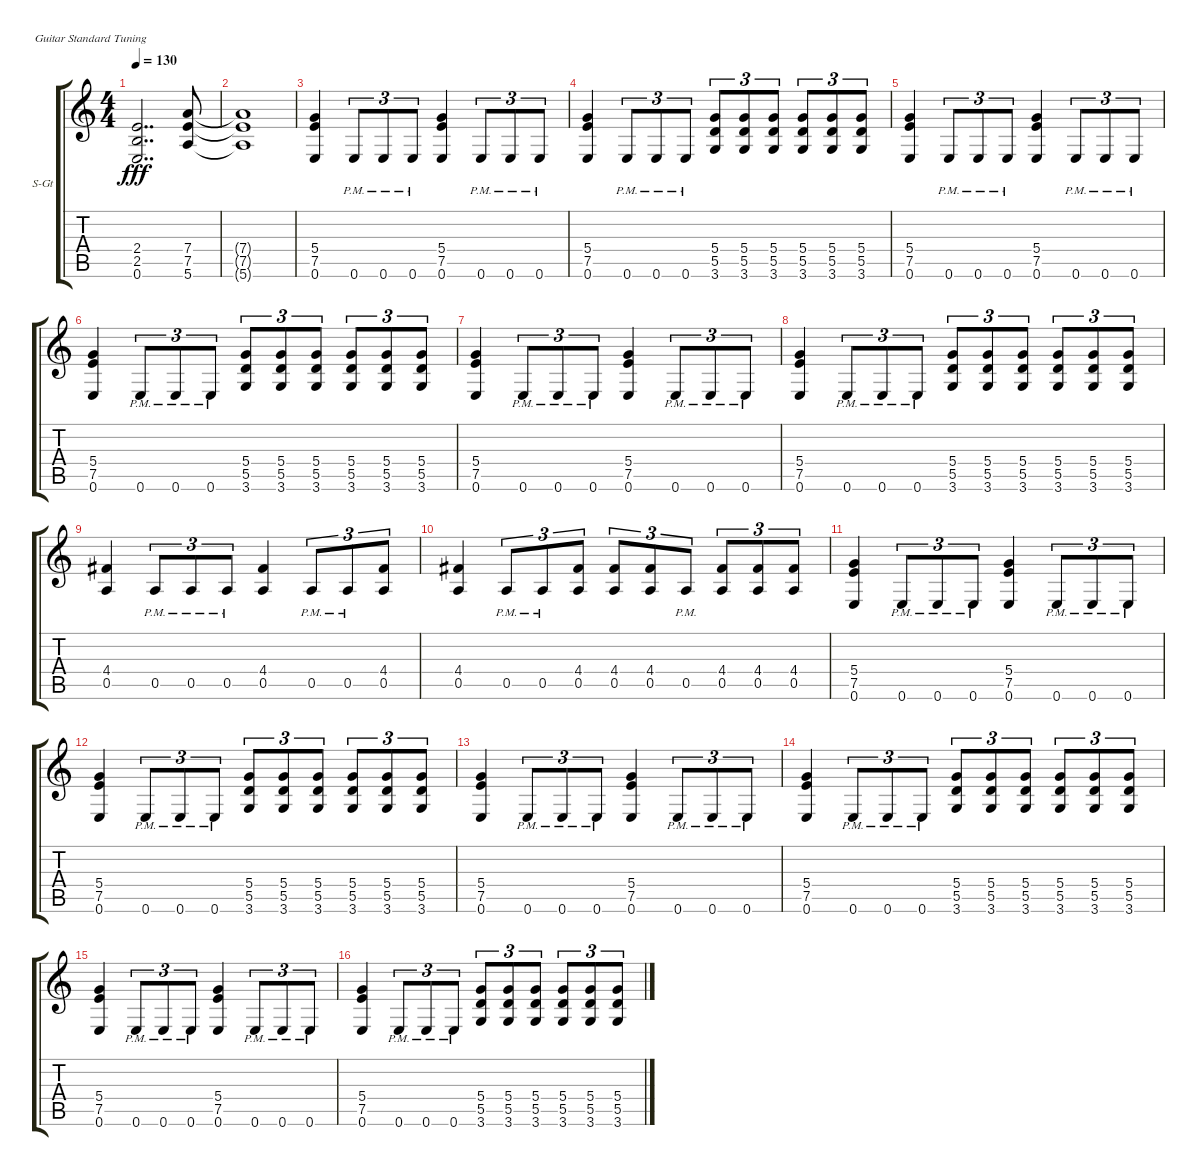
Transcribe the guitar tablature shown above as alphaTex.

\defaultSystemsLayout 4
\bracketExtendMode groupsimilarinstruments
\firstSystemTrackNameOrientation horizontal
\otherSystemsTrackNameOrientation horizontal
\track ("Neck E" "S-Gt") {instrument acousticguitarsteel}
\staff {score tabs}
\tuning (E4 B3 G3 D3 A2 E2)
\ts (4 4)
\tempo 130
\clef g2
\ks c
(0.6{t} 2.5{t} 2.4{t}).2{dd dy fff} (5.6 7.5 7.4).8 |
(7.4{t} 7.5{t} 5.6{t}).1 |
(0.6 7.5 5.4).4 0.6{pm}.8{tu (3 2)} 0.6{pm}.8{tu (3 2)} 0.6{pm}.8{tu (3 2)} (0.6 7.5 5.4).4 0.6{pm}.8{tu (3 2)} 0.6{pm}.8{tu (3 2)} 0.6{pm}.8{tu (3 2)} |
(0.6 7.5 5.4).4 0.6{pm}.8{tu (3 2)} 0.6{pm}.8{tu (3 2)} 0.6{pm}.8{tu (3 2)} (3.6 5.4 5.5).8{tu (3 2)} (3.6 5.4 5.5).8{tu (3 2)} (3.6 5.4 5.5).8{tu (3 2)} (3.6 5.4 5.5).8{tu (3 2)} (3.6 5.4 5.5).8{tu (3 2)} (3.6 5.5 5.4).8{tu (3 2)} |
(0.6 7.5 5.4).4 0.6{pm}.8{tu (3 2)} 0.6{pm}.8{tu (3 2)} 0.6{pm}.8{tu (3 2)} (0.6 7.5 5.4).4 0.6{pm}.8{tu (3 2)} 0.6{pm}.8{tu (3 2)} 0.6{pm}.8{tu (3 2)} |
(0.6 7.5 5.4).4 0.6{pm}.8{tu (3 2)} 0.6{pm}.8{tu (3 2)} 0.6{pm}.8{tu (3 2)} (3.6 5.4 5.5).8{tu (3 2)} (3.6 5.4 5.5).8{tu (3 2)} (3.6 5.4 5.5).8{tu (3 2)} (3.6 5.4 5.5).8{tu (3 2)} (3.6 5.4 5.5).8{tu (3 2)} (3.6 5.5 5.4).8{tu (3 2)} |
(0.6 7.5 5.4).4 0.6{pm}.8{tu (3 2)} 0.6{pm}.8{tu (3 2)} 0.6{pm}.8{tu (3 2)} (0.6 7.5 5.4).4 0.6{pm}.8{tu (3 2)} 0.6{pm}.8{tu (3 2)} 0.6{pm}.8{tu (3 2)} |
(0.6 7.5 5.4).4 0.6{pm}.8{tu (3 2)} 0.6{pm}.8{tu (3 2)} 0.6{pm}.8{tu (3 2)} (3.6 5.4 5.5).8{tu (3 2)} (3.6 5.4 5.5).8{tu (3 2)} (3.6 5.4 5.5).8{tu (3 2)} (3.6 5.4 5.5).8{tu (3 2)} (3.6 5.4 5.5).8{tu (3 2)} (3.6 5.5 5.4).8{tu (3 2)} |
(0.5 4.4).4 0.5{pm}.8{tu (3 2)} 0.5{pm}.8{tu (3 2)} 0.5{pm}.8{tu (3 2)} (0.5 4.4).4 0.5{pm}.8{tu (3 2)} 0.5{pm}.8{tu (3 2)} (0.5 4.4).8{tu (3 2)} |
(0.5 4.4).4 0.5{pm}.8{tu (3 2)} 0.5{pm}.8{tu (3 2)} (0.5 4.4).8{tu (3 2)} (0.5 4.4).8{tu (3 2)} (0.5 4.4).8{tu (3 2)} 0.5{pm}.8{tu (3 2)} (0.5 4.4).8{tu (3 2)} (4.4 0.5).8{tu (3 2)} (4.4 0.5).8{tu (3 2)} |
(0.6 7.5 5.4).4 0.6{pm}.8{tu (3 2)} 0.6{pm}.8{tu (3 2)} 0.6{pm}.8{tu (3 2)} (0.6 7.5 5.4).4 0.6{pm}.8{tu (3 2)} 0.6{pm}.8{tu (3 2)} 0.6{pm}.8{tu (3 2)} |
(0.6 7.5 5.4).4 0.6{pm}.8{tu (3 2)} 0.6{pm}.8{tu (3 2)} 0.6{pm}.8{tu (3 2)} (3.6 5.4 5.5).8{tu (3 2)} (3.6 5.4 5.5).8{tu (3 2)} (3.6 5.4 5.5).8{tu (3 2)} (3.6 5.4 5.5).8{tu (3 2)} (3.6 5.4 5.5).8{tu (3 2)} (3.6 5.5 5.4).8{tu (3 2)} |
(0.6 7.5 5.4).4 0.6{pm}.8{tu (3 2)} 0.6{pm}.8{tu (3 2)} 0.6{pm}.8{tu (3 2)} (0.6 7.5 5.4).4 0.6{pm}.8{tu (3 2)} 0.6{pm}.8{tu (3 2)} 0.6{pm}.8{tu (3 2)} |
(0.6 7.5 5.4).4 0.6{pm}.8{tu (3 2)} 0.6{pm}.8{tu (3 2)} 0.6{pm}.8{tu (3 2)} (3.6 5.4 5.5).8{tu (3 2)} (3.6 5.4 5.5).8{tu (3 2)} (3.6 5.4 5.5).8{tu (3 2)} (3.6 5.4 5.5).8{tu (3 2)} (3.6 5.4 5.5).8{tu (3 2)} (3.6 5.5 5.4).8{tu (3 2)} |
(0.6 7.5 5.4).4 0.6{pm}.8{tu (3 2)} 0.6{pm}.8{tu (3 2)} 0.6{pm}.8{tu (3 2)} (0.6 7.5 5.4).4 0.6{pm}.8{tu (3 2)} 0.6{pm}.8{tu (3 2)} 0.6{pm}.8{tu (3 2)} |
(0.6 7.5 5.4).4 0.6{pm}.8{tu (3 2)} 0.6{pm}.8{tu (3 2)} 0.6{pm}.8{tu (3 2)} (3.6 5.4 5.5).8{tu (3 2)} (3.6 5.4 5.5).8{tu (3 2)} (3.6 5.4 5.5).8{tu (3 2)} (3.6 5.4 5.5).8{tu (3 2)} (3.6 5.4 5.5).8{tu (3 2)} (3.6 5.5 5.4).8{tu (3 2)}
